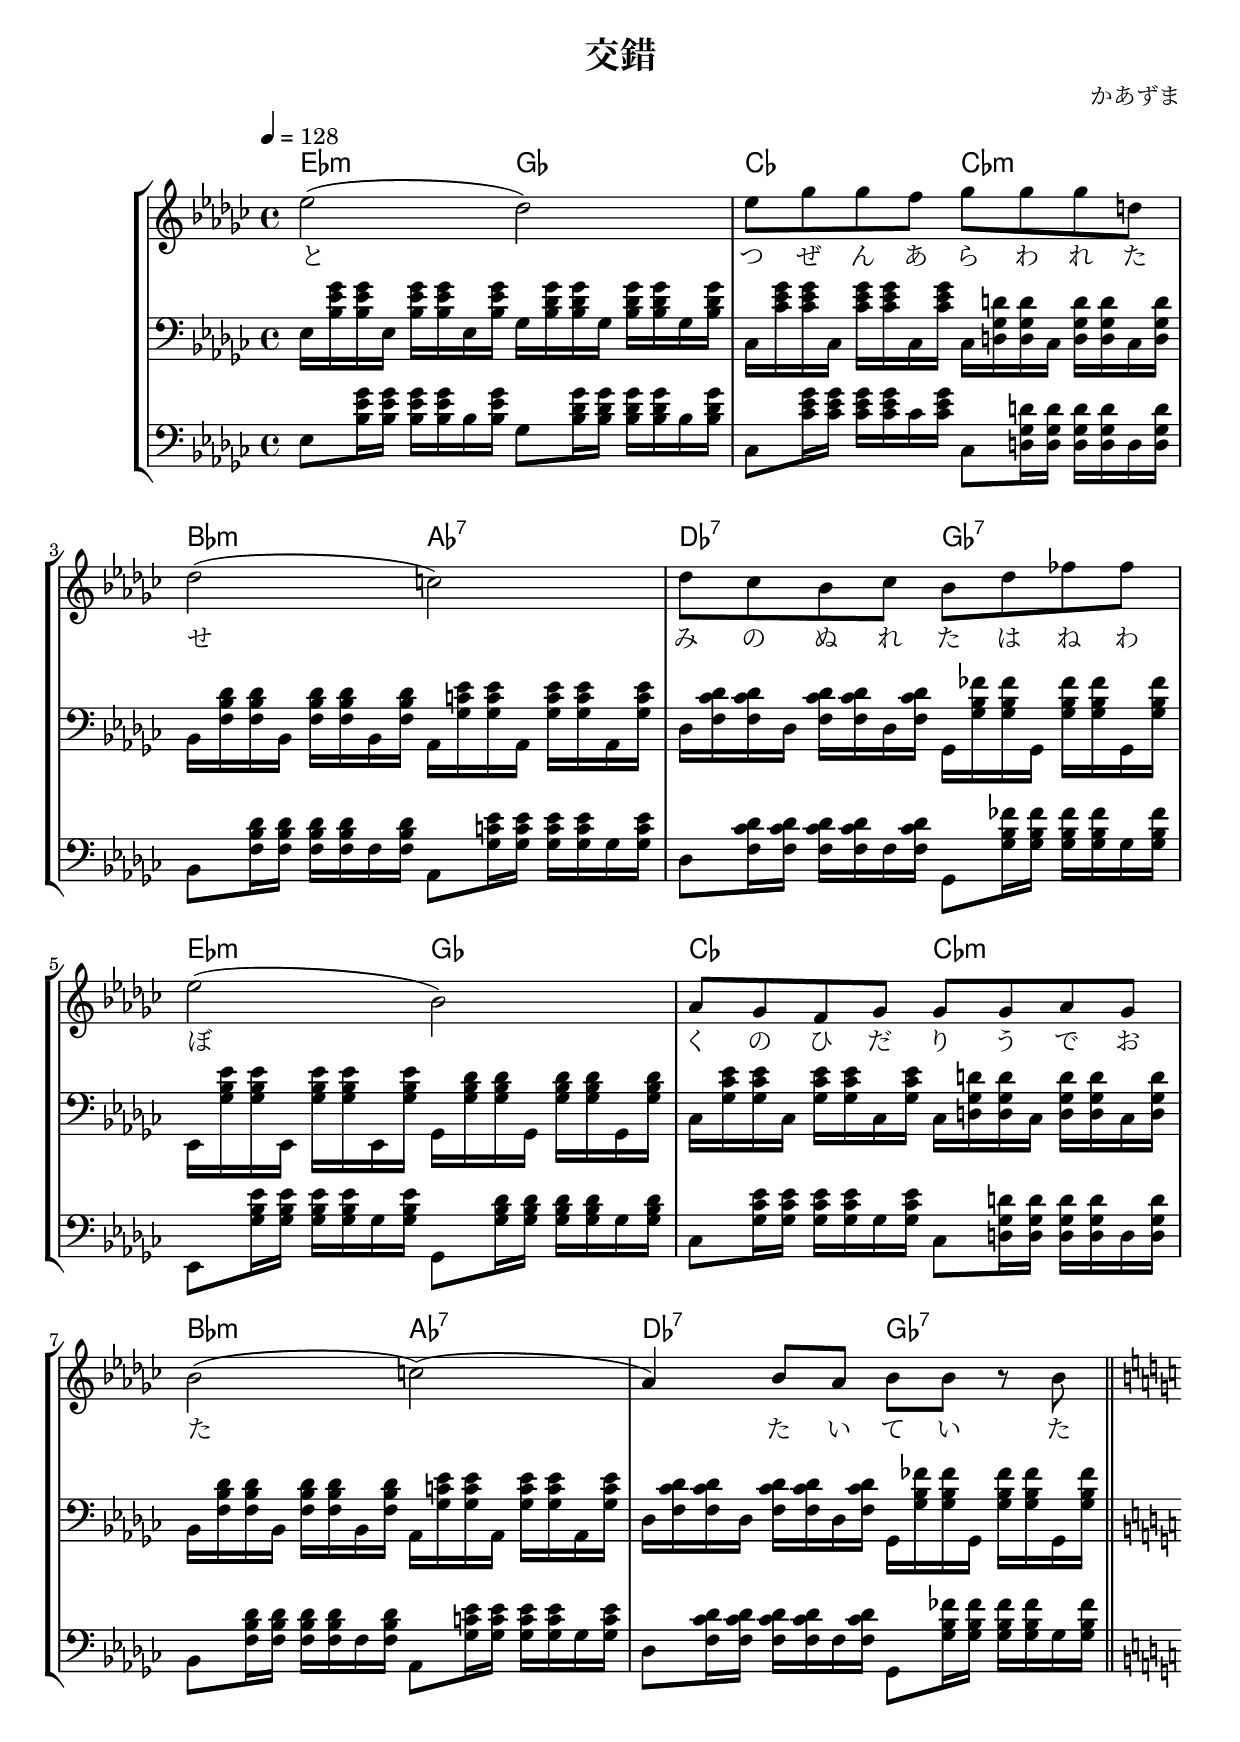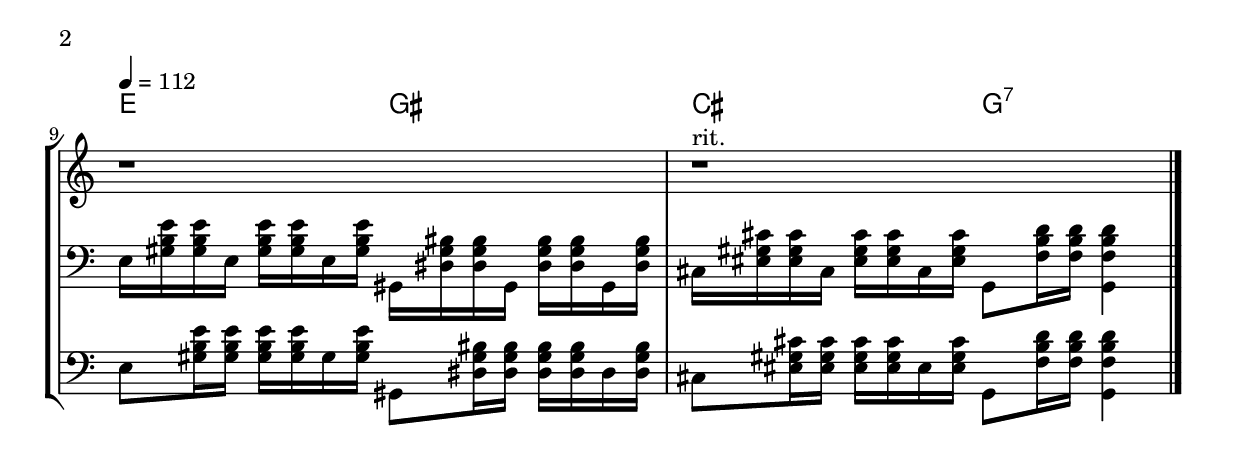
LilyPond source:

\version "2.12.1"

\header {
	title = \markup {交錯}
	composer = \markup \center-column {かあずま}
}

harmony = \chordmode {
	es2:m ges ces ces:m bes:m as:7 des:7 ges:7 es:m ges ces ces:m bes:m as:7 des:7 ges:7 

	e gis cis g:7 
}

melody = {
	\set Staff.midiInstrument = #"mmi0.48"
		\key ges \major
	\tempo 4 = 128
 es''2  (des''2) 
	es''8  ges''8  ges''8  f''8  ges''8  ges''8  ges''8  d''8 
	des''2  (c''2) 
	des''8  ces''8  bes'8  ces''8  bes'8  des''8  fes''8  fes''8 
	es''2  (bes'2) 
	as'8  ges'8  f'8  ges'8  ges'8  ges'8  as'8  ges'8 
	bes'2  (c''2) 
	(as'4)  bes'8  as'8  bes'8  bes'8  r8  bes'8
	\key c \major
	\tempo 4 = 112
	r1 | r1^"rit." \bar "|."
}

words = \lyricmode {
	と  つ  ぜ  ん  あ  ら  わ  れ  た  せ  み  の  ぬ  れ  た  は  ね  わ  ぼ  く  の  ひ  だ  り  う  で  お  た  た  い  て  い  た  
	
}

tempochange = {
	\tempo 4 = 128
	r1 | r1 | r1 | r1 | r1 | r1 | r1 | r1 \bar "||"
	\tempo 4 = 112
	r1 | \tempo 4 = 84 r2 \tempo 4 = 74 r2 \bar "|."
}

mainacc = {
	\clef bass
	\set Staff.midiInstrument = #"Marimba"
	\key ges \major
	\tempo 4 = 128
	es16 <bes es' ges'>16 <bes es' ges'>16 es16   <bes es' ges'>16 <bes es' ges'>16 es16 <bes es' ges'>16
	ges16 <bes des' ges'>16 <bes des' ges'>16 ges16   <bes des' ges'>16 <bes des' ges'>16 ges16 <bes des' ges'>16
	ces16 <ces' es' ges'>16 <ces' es' ges'>16 ces16   <ces' es' ges'>16 <ces' es' ges'>16 ces16 <ces' es' ges'>16
	ces16 <d ges d'>16 <d ges d'>16 ces16   <d ges d'>16 <d ges d'>16 ces16 <d ges d'>16
	bes,16 <f bes des'>16 <f bes des'>16 bes,16   <f bes des'>16 <f bes des'>16 bes,16 <f bes des'>16
	as,16 <ges c' es'>16 <ges c' es'>16 as,16   <ges c' es'>16 <ges c' es'>16 as,16 <ges c' es'>16
	des16 <f ces' des'>16 <f ces' des'>16 des16   <f ces' des'>16 <f ces' des'>16 des16 <f ces' des'>16
	ges,16 <ges bes fes'>16 <ges bes fes'>16 ges,16   <ges bes fes'>16 <ges bes fes'>16 ges,16 <ges bes fes'>16
	es,16 <ges bes es'>16 <ges bes es'>16 es,16   <ges bes es'>16 <ges bes es'>16 es,16 <ges bes es'>16
	ges,16 <ges bes des'>16 <ges bes des'>16 ges,16   <ges bes des'>16 <ges bes des'>16 ges,16 <ges bes des'>16
	ces16 <ges ces' es'>16 <ges ces' es'>16 ces16   <ges ces' es'>16 <ges ces' es'>16 ces16 <ges ces' es'>16
	ces16 <d ges d'>16 <d ges d'>16 ces16   <d ges d'>16 <d ges d'>16 ces16 <d ges d'>16
	bes,16 <f bes des'>16 <f bes des'>16 bes,16   <f bes des'>16 <f bes des'>16 bes,16 <f bes des'>16
	as,16 <ges c' es'>16 <ges c' es'>16 as,16   <ges c' es'>16 <ges c' es'>16 as,16 <ges c' es'>16
	des16 <f ces' des'>16 <f ces' des'>16 des16   <f ces' des'>16 <f ces' des'>16 des16 <f ces' des'>16
	ges,16 <ges bes fes'>16 <ges bes fes'>16 ges,16   <ges bes fes'>16 <ges bes fes'>16 ges,16 <ges bes fes'>16
	\bar "||"

	\set Staff.midiInstrument = #"Marimba"
	\key c \major
	\tempo 4 = 112
	e16 <gis b e'>16 <gis b e'>16 e16   <gis b e'>16 <gis b e'>16 e16 <gis b e'>16
	gis,16 <dis gis bis>16 <dis gis bis>16 gis,16   <dis gis bis>16 <dis gis bis>16 gis,16 <dis gis bis>16
	cis16 <eis gis cis'>16 <eis gis cis'>16 cis16   <eis gis cis'>16 <eis gis cis'>16 cis16 <eis gis cis'>16
	g,8 <f b d'>16 <f b d'>16 <g, f b d'>4
	\bar "|."
}

subacc = {
	\clef bass
	\set Staff.midiInstrument = #"String Ensemble 2"
	\key ges \major
	\tempo 4 = 128
	es8 <bes es' ges'>16 <bes es' ges'>16   <bes es' ges'>16 <bes es' ges'>16   bes16 <bes es' ges'>16
	ges8 <bes des' ges'>16 <bes des' ges'>16   <bes des' ges'>16 <bes des' ges'>16   bes16 <bes des' ges'>16
	ces8 <ces' es' ges'>16 <ces' es' ges'>16   <ces' es' ges'>16 <ces' es' ges'>16   ces'16 <ces' es' ges'>16
	ces8 <d ges d'>16 <d ges d'>16   <d ges d'>16 <d ges d'>16   d16 <d ges d'>16
	bes,8 <f bes des'>16 <f bes des'>16   <f bes des'>16 <f bes des'>16   f16 <f bes des'>16
	as,8 <ges c' es'>16 <ges c' es'>16   <ges c' es'>16 <ges c' es'>16   ges16 <ges c' es'>16
	des8 <f ces' des'>16 <f ces' des'>16   <f ces' des'>16 <f ces' des'>16   f16 <f ces' des'>16
	ges,8 <ges bes fes'>16 <ges bes fes'>16   <ges bes fes'>16 <ges bes fes'>16   ges16 <ges bes fes'>16
	es,8 <ges bes es'>16 <ges bes es'>16   <ges bes es'>16 <ges bes es'>16   ges16 <ges bes es'>16
	ges,8 <ges bes des'>16 <ges bes des'>16   <ges bes des'>16 <ges bes des'>16   ges16 <ges bes des'>16
	ces8 <ges ces' es'>16 <ges ces' es'>16   <ges ces' es'>16 <ges ces' es'>16   ges16 <ges ces' es'>16
	ces8 <d ges d'>16 <d ges d'>16   <d ges d'>16 <d ges d'>16   d16 <d ges d'>16
	bes,8 <f bes des'>16 <f bes des'>16   <f bes des'>16 <f bes des'>16   f16 <f bes des'>16
	as,8 <ges c' es'>16 <ges c' es'>16   <ges c' es'>16 <ges c' es'>16   ges16 <ges c' es'>16
	des8 <f ces' des'>16 <f ces' des'>16   <f ces' des'>16 <f ces' des'>16   f16 <f ces' des'>16
	ges,8 <ges bes fes'>16 <ges bes fes'>16   <ges bes fes'>16 <ges bes fes'>16   ges16 <ges bes fes'>16
	\bar "||"

	\set Staff.midiInstrument = #"String Ensemble 2"
	\key c \major
	\tempo 4 = 112
	e8 <gis b e'>16 <gis b e'>16   <gis b e'>16 <gis b e'>16   gis16 <gis b e'>16
	gis,8 <dis gis bis>16 <dis gis bis>16   <dis gis bis>16 <dis gis bis>16   dis16 <dis gis bis>16
	cis8 <eis gis cis'>16 <eis gis cis'>16   <eis gis cis'>16 <eis gis cis'>16   eis16 <eis gis cis'>16
	g,8 <f b d'>16 <f b d'>16 <g, f b d'>4
	\bar "|."
}

percA = {
	\drummode {
	r8 cymr16 cymr16 cymr8 cymr16 cymr16 cymr8 cymr16 cymr16 cymr8 cymr8  |cymr8 cymr16 cymr16 cymr8 cymr16 cymr16 cymr8 cymr16 cymr16 cymr8 cymr8  |cymr8 cymr16 cymr16 cymr8 cymr16 cymr16 cymr8 cymr16 cymr16 cymr8 cymr16 cymr16  |cymr8 cymr16 cymr16 cymr8 cymr16 cymr16 cymr8 cymr16 cymr16 cymr8 cymr8  |r8 cymr16 cymr16 cymr8 cymr16 cymr16 cymr8 cymr16 cymr16 cymr8 cymr8  |cymr8 cymr16 cymr16 cymr8 cymr16 cymr16 cymr8 cymr16 cymr16 cymr8 cymr8  |cymr8 cymr16 cymr16 cymr8 cymr16 cymr16 cymr8 cymr16 cymr16 cymr8 cymr16 cymr16  |cymr8 cymr16 cymr16 cymr8 cymr16 cymr16 cymr8 cymr16 cymr16 cymr8 cymr8  \bar "||"
	r8 cymr16 cymr16 cymr8 cymr16 cymr16 cymr8 cymr16 cymr16 cymr8 cymr8  |cymr8 cymr16 cymr16 cymr8 cymr16 cymr16 cymr8 cymr16 cymr16 cymr8 cymr8  \bar "|."
	}
}

percB = {
	\drummode {
	r4 sn2 sn4  |r4 sn8 sn4. sn4  |r4 sn2 sn4  |r4 sn8 sn4. sn4  |r4 sn2 sn4  |r4 sn8 sn4. sn4  |r4 sn2 sn4  |r4 sn2 sn8 sn16 sn16  \bar "||"
	r4 sn2 sn4  |r4 sn2 sn8 sn16 sn16  \bar "|."
	}
}

percC = {
	\drummode {
	bd8. bd16 bd8. bd16 bd8. bd16 bd8. bd16  |bd8. bd16 bd8. bd16 bd8. bd16 bd4  |bd8. bd16 bd8. bd16 bd8. bd16 bd8. bd16  |bd8. bd16 bd8. bd16 bd8. bd16 bd4  |bd8. bd16 bd8. bd16 bd8. bd16 bd8. bd16  |bd8. bd16 bd8. bd16 bd8. bd16 bd4  |bd8. bd16 bd8. bd16 bd8. bd16 bd8. bd16  |bd8. bd16 bd8. bd16 bd8. bd16 bd8. bd16  \bar "||"
	bd8. bd16 bd8. bd16 bd8. bd16 bd8. bd16  |bd8. bd16 bd8. bd16 bd8. bd16 bd8. bd16  \bar "|."
	}
}

percD = {
	\drummode {
	r1  |r2 r16 tommh4. r16  |r1  |r2 r16 tommh4. r16  |r1  |r2 r16 tommh4. r16  |r1  |r4. tommh2 r8  \bar "||"
	r1  |r4. tommh2 r8  \bar "|."
	}
}

percE = {
	\drummode {
	r1  |r2. r8 toml8  |r1  |r2. r8 toml8  |r1  |r2. r8 toml8  |r1  |r2 r16 toml4. r16  \bar "||"
	r1  |r2 r16 toml4. r16  \bar "|."
	}
}

percF = {
	\drummode {
	cymc1  |r1 |r1 |r1 |cymc1  |r1 |r1 |r1 \bar "||"
	cymc1  |r1 \bar "|."
	}
}

\score {
	<<
		\new StaffGroup <<
			\new ChordNames {\harmony}
			\new Voice = "melody" {\melody}
			\new Lyrics \lyricsto "melody" \words
			\new Staff = "mainacc" {\mainacc}
			\new Staff = "subacc" {\subacc}
		>>
	>>
	\layout { }
}
